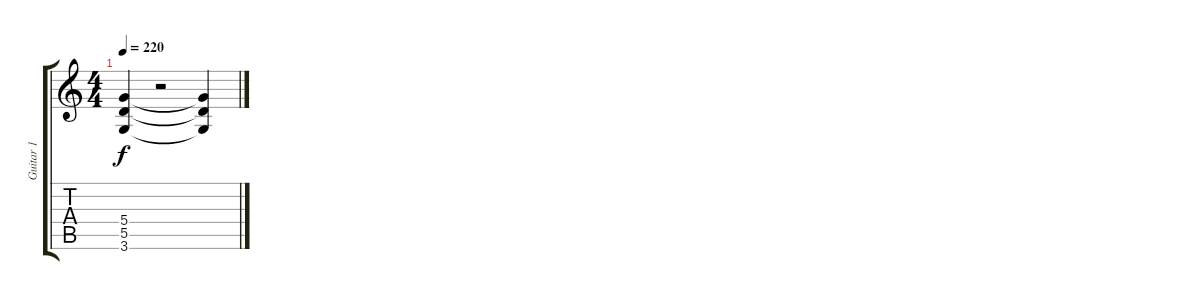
\track ("Guitar 1" "Guitar 1") {instrument distortionguitar}
\staff {score tabs}
\tuning (E4 B3 G3 D3 A2 E2) {hide}
\ts (4 4)
\tempo 220
\clef g2
\ks c
(5.4{t} 5.5{t} 3.6{t}).4{dy f} r.2 (5.4{t} 5.5{t} 3.6{t}).4
